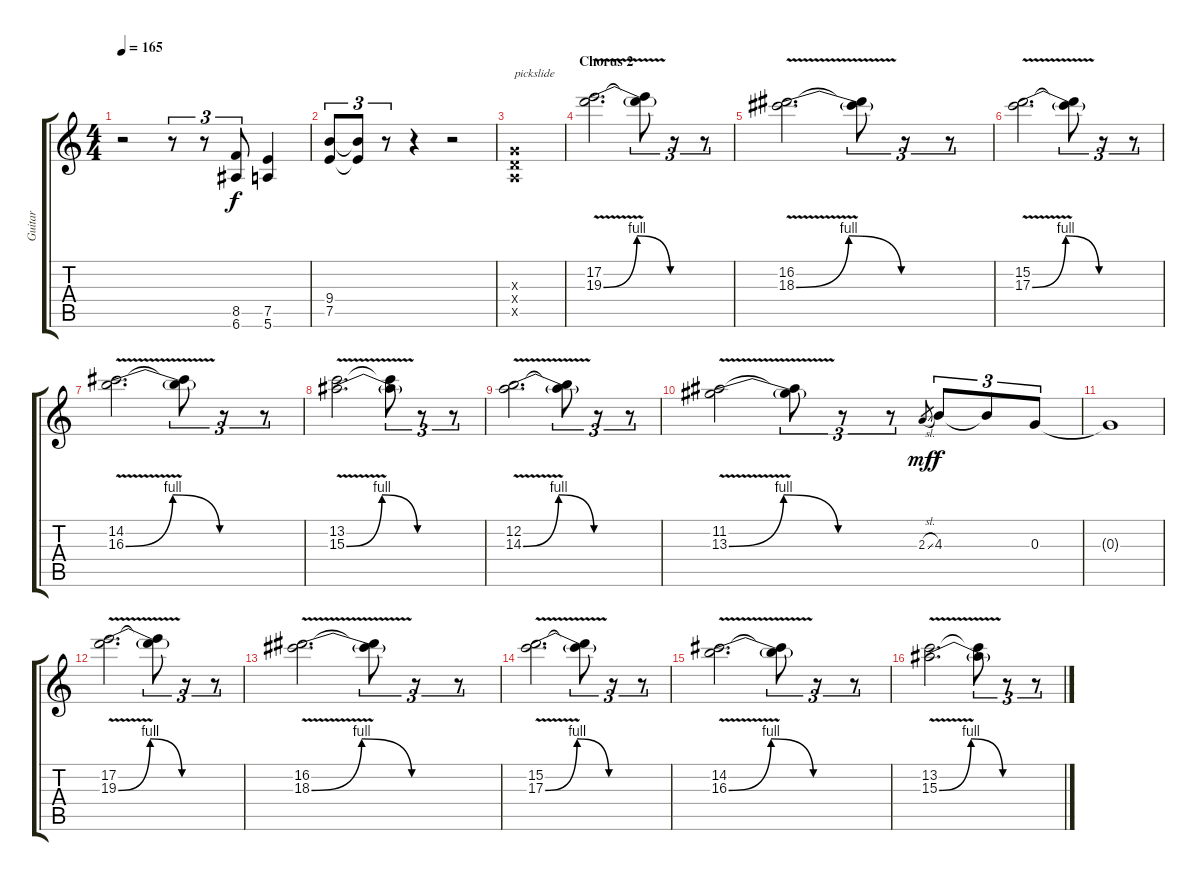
\track ("Guitar" "Guitar") {instrument distortionguitar}
\staff {score tabs}
\tuning (E4 B3 G3 D3 A2 E2) {hide}
\ts (4 4)
\tempo 165
\clef g2
\ks c
r.2{dy f} r.8{tu (3 2)} r.8{tu (3 2)} (8.5 6.6).8{tu (3 2)} (7.5 5.6).4 |
(9.4 7.5).8{tu (3 2)} (9.4{t} 7.5{t}).8{tu (3 2)} r.8{tu (3 2)} r.4 r.2 |
(0.3{x} 0.4{x} 0.5{x}).1{txt "pickslide"} |
\section ("" "Chorus 2")
(17.2 19.3{be (bendrelease 0 0 5 4 58 4 60 0) v}).2{d} (17.2{t} 19.3{t}).8{tu (3 2)} r.8{tu (3 2)} r.8{tu (3 2)} |
(16.2 18.3{be (bendrelease 0 0 5 4 58 4 60 0) v}).2{d} (16.2{t} 18.3{t}).8{tu (3 2)} r.8{tu (3 2)} r.8{tu (3 2)} |
(15.2 17.3{be (bendrelease 0 0 5 4 58 4 60 0) v}).2{d} (15.2{t} 17.3{t}).8{tu (3 2)} r.8{tu (3 2)} r.8{tu (3 2)} |
(14.2 16.3{be (bendrelease 0 0 5 4 58 4 60 0) v}).2{d} (14.2{t} 16.3{t}).8{tu (3 2)} r.8{tu (3 2)} r.8{tu (3 2)} |
(13.2 15.3{be (bendrelease 0 0 5 4 58 4 60 0) v}).2{d} (13.2{t} 15.3{t}).8{tu (3 2)} r.8{tu (3 2)} r.8{tu (3 2)} |
(12.2 14.3{be (bendrelease 0 0 5 4 58 4 60 0) v}).2{d} (12.2{t} 14.3{t}).8{tu (3 2)} r.8{tu (3 2)} r.8{tu (3 2)} |
(11.2 13.3{be (bendrelease 0 0 5 4 58 4 60 0) v}).2 (11.2{t} 13.3{t}).8{tu (3 2)} r.8{tu (3 2)} r.8{tu (3 2)} 2.3{sl}.8{gr dy mf} 4.3.8{tu (3 2) dy f} 4.3{t}.8{tu (3 2)} 0.3.8{tu (3 2)} |
0.3{t}.1 |
(17.2 19.3{be (bendrelease 0 0 5 4 58 4 60 0) v}).2{d} (17.2{t} 19.3{t}).8{tu (3 2)} r.8{tu (3 2)} r.8{tu (3 2)} |
(16.2 18.3{be (bendrelease 0 0 5 4 58 4 60 0) v}).2{d} (16.2{t} 18.3{t}).8{tu (3 2)} r.8{tu (3 2)} r.8{tu (3 2)} |
(15.2 17.3{be (bendrelease 0 0 5 4 58 4 60 0) v}).2{d} (15.2{t} 17.3{t}).8{tu (3 2)} r.8{tu (3 2)} r.8{tu (3 2)} |
(14.2 16.3{be (bendrelease 0 0 5 4 58 4 60 0) v}).2{d} (14.2{t} 16.3{t}).8{tu (3 2)} r.8{tu (3 2)} r.8{tu (3 2)} |
(13.2 15.3{be (bendrelease 0 0 5 4 58 4 60 0) v}).2{d} (13.2{t} 15.3{t}).8{tu (3 2)} r.8{tu (3 2)} r.8{tu (3 2)}
